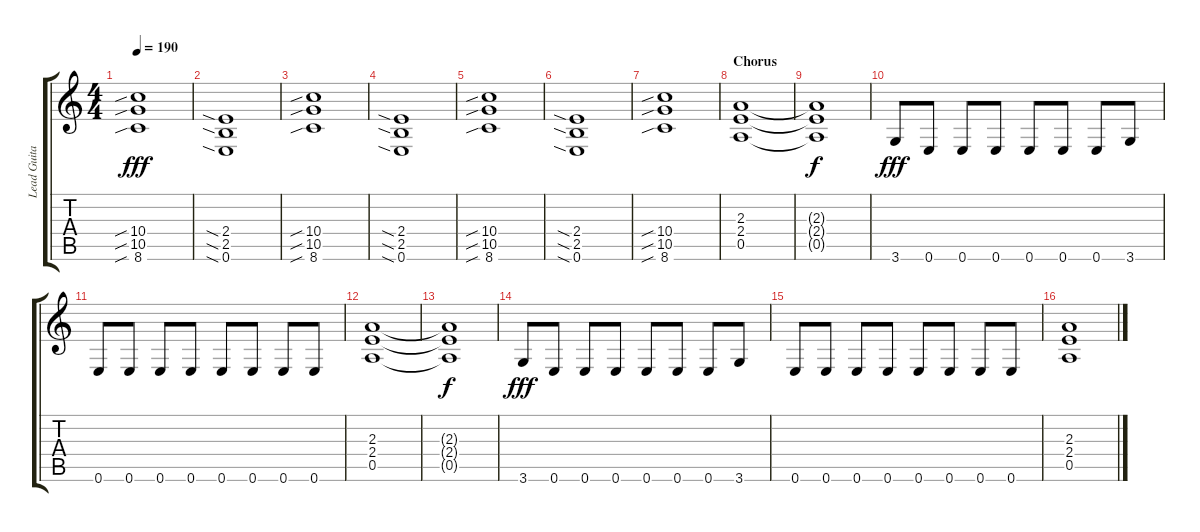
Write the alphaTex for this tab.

\track ("Lead Guitar" "Lead Guita") {instrument distortionguitar}
\staff {score tabs}
\tuning (E4 B3 G3 D3 A2 E2) {hide}
\ts (4 4)
\tempo 190
\clef g2
\ks c
(10.4{sib} 10.5{sib} 8.6{sib}).1{dy fff} |
(2.4{sia} 2.5{sia} 0.6{sia}).1 |
(10.4{sib} 10.5{sib} 8.6{sib}).1 |
(2.4{sia} 2.5{sia} 0.6{sia}).1 |
(10.4{sib} 10.5{sib} 8.6{sib}).1 |
(2.4{sia} 2.5{sia} 0.6{sia}).1 |
(10.4{sib} 10.5{sib} 8.6{sib}).1 |
\section ("" "Chorus")
(2.3 2.4 0.5).1 |
(2.3{t} 2.4{t} 0.5{t}).1{dy f} |
3.6.8{dy fff} 0.6.8 0.6.8 0.6.8 0.6.8 0.6.8 0.6.8 3.6.8 |
0.6.8 0.6.8 0.6.8 0.6.8 0.6.8 0.6.8 0.6.8 0.6.8 |
(2.3 2.4 0.5).1 |
(2.3{t} 2.4{t} 0.5{t}).1{dy f} |
3.6.8{dy fff} 0.6.8 0.6.8 0.6.8 0.6.8 0.6.8 0.6.8 3.6.8 |
0.6.8 0.6.8 0.6.8 0.6.8 0.6.8 0.6.8 0.6.8 0.6.8 |
(2.3 2.4 0.5).1
